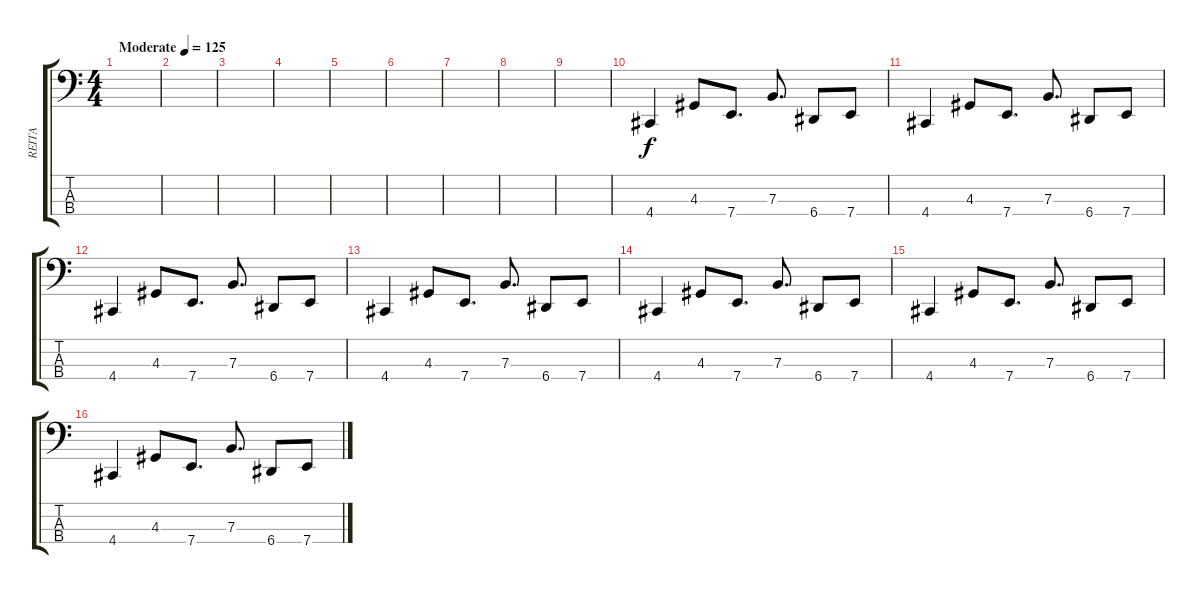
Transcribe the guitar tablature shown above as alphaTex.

\track ("REITA" "REITA") {instrument synthbass2}
\staff {score tabs}
\tuning (D2 A1 E1 A0) {hide}
\ts (4 4)
\tempo (125 "Moderate")
\clef f4
\ks c
|
|
|
|
|
|
|
|
|
4.4.4{instrument electricbassfinger} 4.3.8 7.4.8{d} 7.3.8{d} 6.4.8 7.4.8 |
4.4.4 4.3.8 7.4.8{d} 7.3.8{d} 6.4.8 7.4.8 |
4.4.4 4.3.8 7.4.8{d} 7.3.8{d} 6.4.8 7.4.8 |
4.4.4 4.3.8 7.4.8{d} 7.3.8{d} 6.4.8 7.4.8 |
4.4.4 4.3.8 7.4.8{d} 7.3.8{d} 6.4.8 7.4.8 |
4.4.4 4.3.8 7.4.8{d} 7.3.8{d} 6.4.8 7.4.8 |
4.4.4 4.3.8 7.4.8{d} 7.3.8{d} 6.4.8 7.4.8
